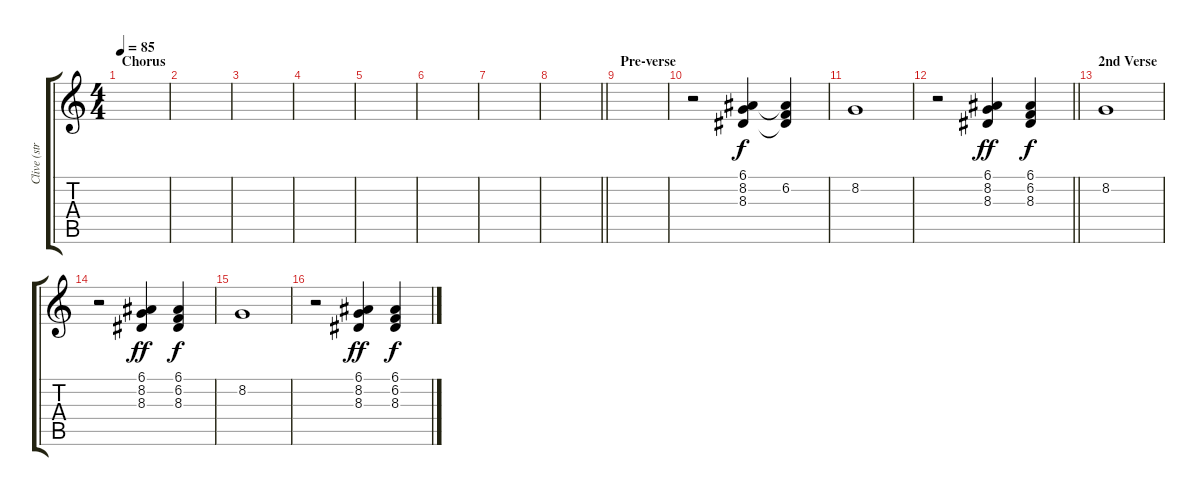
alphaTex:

\track ("Clive (strings)" "Clive (str") {instrument choiraahs}
\staff {score tabs}
\tuning (E4 B3 G3 D3 A2 E2) {hide}
\ts (4 4)
\section ("" "Chorus")
\tempo 85
\clef g2
\ks c
|
|
|
|
|
|
|
\barLineRight lightlight
|
\section ("" "Pre-verse")
|
r.2 (6.1 8.2 8.3).4 (6.1{t} 6.2 8.3{t}).4{dy f} |
8.2.1 |
\barLineRight lightlight
r.2 (6.1 8.2 8.3).4{dy ff} (6.1 6.2 8.3).4{dy f} |
\section ("" "2nd Verse")
8.2.1 |
r.2 (6.1 8.2 8.3).4{dy ff} (6.1 6.2 8.3).4{dy f} |
8.2.1 |
r.2 (6.1 8.2 8.3).4{dy ff} (6.1 6.2 8.3).4{dy f}
